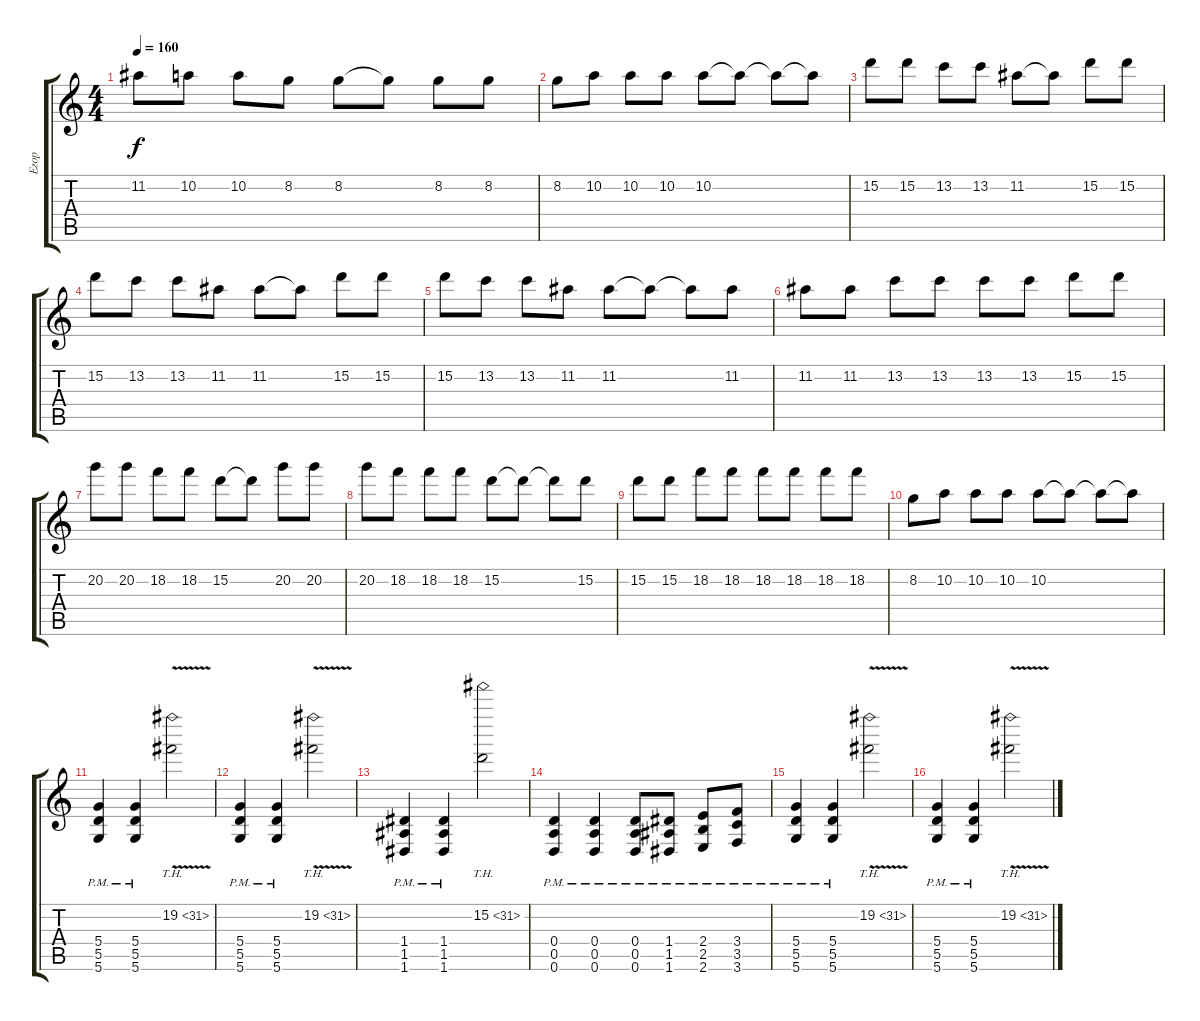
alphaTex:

\track ("Егор" "Егор") {instrument distortionguitar}
\staff {score tabs}
\tuning (E4 B3 G3 D3 A2 D2) {hide}
\ts (4 4)
\tempo 160
\clef g2
\ks c
11.2.8{dy f} 10.2.8 10.2.8 8.2.8 8.2.8 8.2{t}.8 8.2.8 8.2.8 |
8.2.8 10.2.8 10.2.8 10.2.8 10.2.8 10.2{t}.8 10.2{t}.8 10.2{t}.8 |
15.2.8 15.2.8 13.2.8 13.2.8 11.2.8 11.2{t}.8 15.2.8 15.2.8 |
15.2.8 13.2.8 13.2.8 11.2.8 11.2.8 11.2{t}.8 15.2.8 15.2.8 |
15.2.8 13.2.8 13.2.8 11.2.8 11.2.8 11.2{t}.8 11.2{t}.8 11.2.8 |
11.2.8 11.2.8 13.2.8 13.2.8 13.2.8 13.2.8 15.2.8 15.2.8 |
20.2.8 20.2.8 18.2.8 18.2.8 15.2.8 15.2{t}.8 20.2.8 20.2.8 |
20.2.8 18.2.8 18.2.8 18.2.8 15.2.8 15.2{t}.8 15.2{t}.8 15.2.8 |
15.2.8 15.2.8 18.2.8 18.2.8 18.2.8 18.2.8 18.2.8 18.2.8 |
8.2.8 10.2.8 10.2.8 10.2.8 10.2.8 10.2{t}.8 10.2{t}.8 10.2{t}.8 |
(5.4{pm} 5.5{pm} 5.6{pm}).4 (5.4{pm} 5.5{pm} 5.6{pm}).4 19.2{th 12 v}.2 |
(5.4{pm} 5.5{pm} 5.6{pm}).4 (5.4{pm} 5.5{pm} 5.6{pm}).4 19.2{th 12 v}.2 |
(1.4{pm} 1.5{pm} 1.6{pm}).4 (1.4{pm} 1.5{pm} 1.6{pm}).4 15.2{th 16}.2 |
(0.4{pm} 0.5{pm} 0.6{pm}).4 (0.4{pm} 0.5{pm} 0.6{pm}).4 (0.4{pm} 0.5{pm} 0.6{pm}).8 (1.4{pm} 1.5{pm} 1.6{pm}).8 (2.4{pm} 2.5{pm} 2.6{pm}).8 (3.4{pm} 3.5{pm} 3.6{pm}).8 |
(5.4{pm} 5.5{pm} 5.6{pm}).4 (5.4{pm} 5.5{pm} 5.6{pm}).4 19.2{th 12 v}.2 |
(5.4{pm} 5.5{pm} 5.6{pm}).4 (5.4{pm} 5.5{pm} 5.6{pm}).4 19.2{th 12 v}.2
